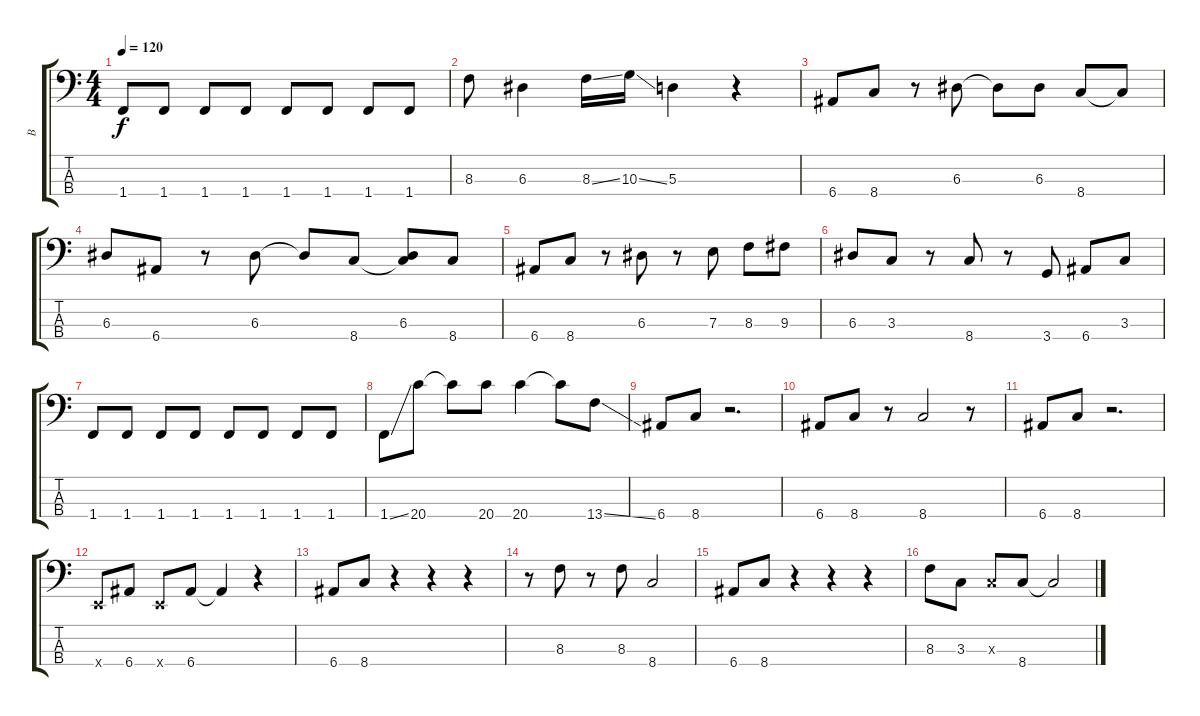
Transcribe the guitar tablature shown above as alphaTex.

\track ("B" "B") {instrument electricbassfinger}
\staff {score tabs}
\tuning (G2 D2 A1 E1) {hide}
\ts (4 4)
\tempo 120
\clef f4
\ks c
1.4.8{dy f} 1.4.8 1.4.8 1.4.8 1.4.8 1.4.8 1.4.8 1.4.8 |
8.3.8 6.3.4 8.3{ss}.16 10.3{ss}.16 5.3.4 r.4 |
6.4.8 8.4.8 r.8 6.3.8 6.3{t}.8 6.3.8 8.4.8 8.4{t}.8 |
6.3.8 6.4.8 r.8 6.3.8 6.3{t}.8 8.4.8 (6.3 8.4{t}).8 8.4.8 |
6.4.8 8.4.8 r.8 6.3.8 r.8 7.3.8 8.3.8 9.3.8 |
6.3.8 3.3.8 r.8 8.4.8 r.8 3.4.8 6.4.8 3.3.8 |
1.4.8 1.4.8 1.4.8 1.4.8 1.4.8 1.4.8 1.4.8 1.4.8 |
1.4{ss}.8 20.4.8 20.4{t}.8 20.4.8 20.4.4 20.4{t}.8 13.4{ss}.8 |
6.4.8 8.4.8 r.2{d} |
6.4.8 8.4.8 r.8 8.4.2 r.8 |
6.4.8 8.4.8 r.2{d} |
0.4{x}.8 6.4.8 0.4{x}.8 6.4.8 6.4{t}.4 r.4 |
6.4.8 8.4.8 r.4 r.4 r.4 |
r.8 8.3.8 r.8 8.3.8 8.4.2 |
6.4.8 8.4.8 r.4 r.4 r.4 |
8.3.8 3.3.8 3.3{x}.8 8.4.8 8.4{t}.2
